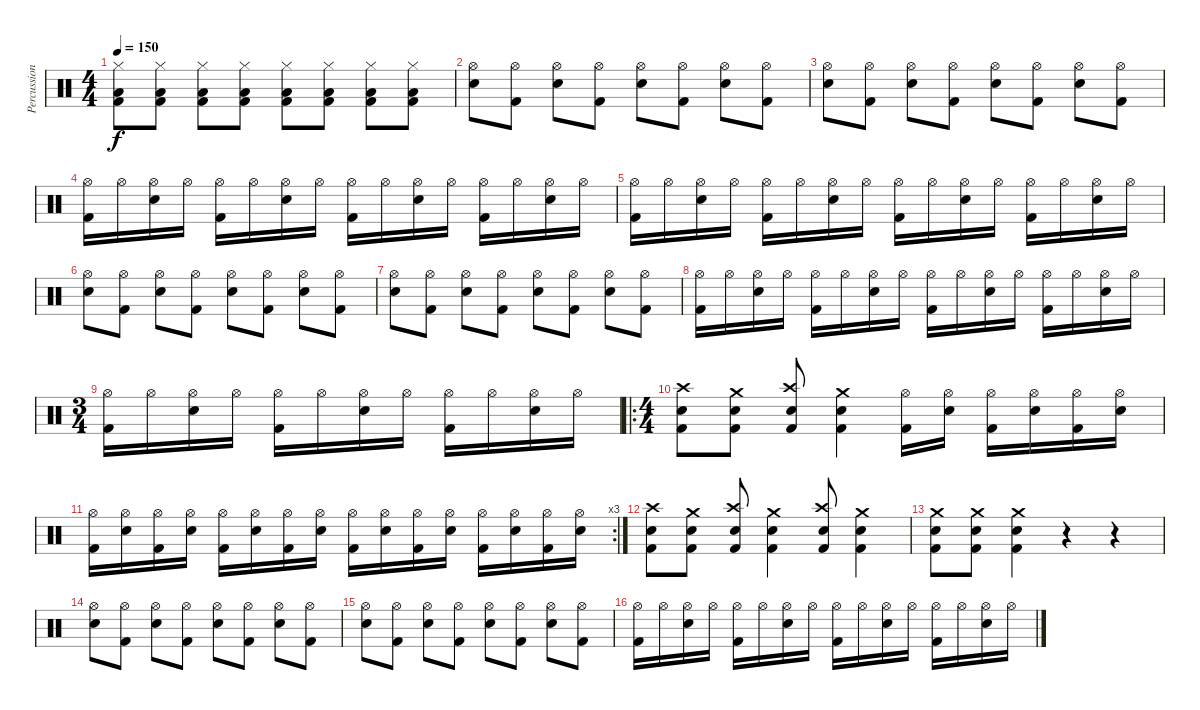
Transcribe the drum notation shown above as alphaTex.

\track ("Percussion" "Percussion") {instrument percussion}
\staff {score}
\articulation defaults
\ts (4 4)
\tempo 150
\clef neutral
\ks c
("Hi-Hat (closed)" "Low Tom (hit)" "Kick (hit) 2").8{dy f} ("Hi-Hat (closed)" "Low Tom (hit)" "Kick (hit) 2").8 ("Hi-Hat (closed)" "Low Tom (hit)" "Kick (hit) 2").8 ("Hi-Hat (closed)" "Low Tom (hit)" "Kick (hit) 2").8 ("Hi-Hat (closed)" "Low Tom (hit)" "Kick (hit) 2").8 ("Hi-Hat (closed)" "Low Tom (hit)" "Kick (hit) 2").8 ("Hi-Hat (closed)" "Low Tom (hit)" "Kick (hit) 2").8 ("Hi-Hat (closed)" "Low Tom (hit)" "Kick (hit) 2").8 |
("Hi-Hat (open)" "Snare (hit) 2").8 ("Hi-Hat (open)" "Kick (hit) 2").8 ("Hi-Hat (open)" "Snare (hit) 2").8 ("Hi-Hat (open)" "Kick (hit) 2").8 ("Hi-Hat (open)" "Snare (hit) 2").8 ("Hi-Hat (open)" "Kick (hit) 2").8 ("Hi-Hat (open)" "Snare (hit) 2").8 ("Hi-Hat (open)" "Kick (hit) 2").8 |
("Hi-Hat (open)" "Snare (hit) 2").8 ("Hi-Hat (open)" "Kick (hit) 2").8 ("Hi-Hat (open)" "Snare (hit) 2").8 ("Hi-Hat (open)" "Kick (hit) 2").8 ("Hi-Hat (open)" "Snare (hit) 2").8 ("Hi-Hat (open)" "Kick (hit) 2").8 ("Hi-Hat (open)" "Snare (hit) 2").8 ("Hi-Hat (open)" "Kick (hit) 2").8 |
("Hi-Hat (open)" "Kick (hit) 2").16 "Hi-Hat (open)".16 ("Hi-Hat (open)" "Snare (hit) 2").16 "Hi-Hat (open)".16 ("Hi-Hat (open)" "Kick (hit) 2").16 "Hi-Hat (open)".16 ("Hi-Hat (open)" "Snare (hit) 2").16 "Hi-Hat (open)".16 ("Hi-Hat (open)" "Kick (hit) 2").16 "Hi-Hat (open)".16 ("Hi-Hat (open)" "Snare (hit) 2").16 "Hi-Hat (open)".16 ("Hi-Hat (open)" "Kick (hit) 2").16 "Hi-Hat (open)".16 ("Hi-Hat (open)" "Snare (hit) 2").16 "Hi-Hat (open)".16 |
("Hi-Hat (open)" "Kick (hit) 2").16 "Hi-Hat (open)".16 ("Hi-Hat (open)" "Snare (hit) 2").16 "Hi-Hat (open)".16 ("Hi-Hat (open)" "Kick (hit) 2").16 "Hi-Hat (open)".16 ("Hi-Hat (open)" "Snare (hit) 2").16 "Hi-Hat (open)".16 ("Hi-Hat (open)" "Kick (hit) 2").16 "Hi-Hat (open)".16 ("Hi-Hat (open)" "Snare (hit) 2").16 "Hi-Hat (open)".16 ("Hi-Hat (open)" "Kick (hit) 2").16 "Hi-Hat (open)".16 ("Hi-Hat (open)" "Snare (hit) 2").16 "Hi-Hat (open)".16 |
("Hi-Hat (open)" "Snare (hit) 2").8 ("Hi-Hat (open)" "Kick (hit) 2").8 ("Hi-Hat (open)" "Snare (hit) 2").8 ("Hi-Hat (open)" "Kick (hit) 2").8 ("Hi-Hat (open)" "Snare (hit) 2").8 ("Hi-Hat (open)" "Kick (hit) 2").8 ("Hi-Hat (open)" "Snare (hit) 2").8 ("Hi-Hat (open)" "Kick (hit) 2").8 |
("Hi-Hat (open)" "Snare (hit) 2").8 ("Hi-Hat (open)" "Kick (hit) 2").8 ("Hi-Hat (open)" "Snare (hit) 2").8 ("Hi-Hat (open)" "Kick (hit) 2").8 ("Hi-Hat (open)" "Snare (hit) 2").8 ("Hi-Hat (open)" "Kick (hit) 2").8 ("Hi-Hat (open)" "Snare (hit) 2").8 ("Hi-Hat (open)" "Kick (hit) 2").8 |
("Hi-Hat (open)" "Kick (hit) 2").16 "Hi-Hat (open)".16 ("Hi-Hat (open)" "Snare (hit) 2").16 "Hi-Hat (open)".16 ("Hi-Hat (open)" "Kick (hit) 2").16 "Hi-Hat (open)".16 ("Hi-Hat (open)" "Snare (hit) 2").16 "Hi-Hat (open)".16 ("Hi-Hat (open)" "Kick (hit) 2").16 "Hi-Hat (open)".16 ("Hi-Hat (open)" "Snare (hit) 2").16 "Hi-Hat (open)".16 ("Hi-Hat (open)" "Kick (hit) 2").16 "Hi-Hat (open)".16 ("Hi-Hat (open)" "Snare (hit) 2").16 "Hi-Hat (open)".16 |
\ts (3 4)
("Hi-Hat (open)" "Kick (hit) 2").16 "Hi-Hat (open)".16 ("Hi-Hat (open)" "Snare (hit) 2").16 "Hi-Hat (open)".16 ("Hi-Hat (open)" "Kick (hit) 2").16 "Hi-Hat (open)".16 ("Hi-Hat (open)" "Snare (hit) 2").16 "Hi-Hat (open)".16 ("Hi-Hat (open)" "Kick (hit) 2").16 "Hi-Hat (open)".16 ("Hi-Hat (open)" "Snare (hit) 2").16 "Hi-Hat (open)".16 |
\ro
\ts (4 4)
("Crash high (hit)" "Electric Snare (hit)" "Kick (hit) 2").8 ("Crash medium (hit)" "Electric Snare (hit)" "Kick (hit) 2").8 ("Crash high (hit)" "Electric Snare (hit)" "Kick (hit) 2").8 ("Crash medium (hit)" "Electric Snare (hit)" "Kick (hit) 2").4 ("Hi-Hat (open)" "Kick (hit) 2").16 ("Hi-Hat (open)" "Electric Snare (hit)").16 ("Hi-Hat (open)" "Kick (hit) 2").16 ("Hi-Hat (open)" "Electric Snare (hit)").16 ("Hi-Hat (open)" "Kick (hit) 2").16 ("Hi-Hat (open)" "Electric Snare (hit)").16 |
\rc 3
("Hi-Hat (open)" "Kick (hit) 2").16 ("Hi-Hat (open)" "Electric Snare (hit)").16 ("Hi-Hat (open)" "Kick (hit) 2").16 ("Hi-Hat (open)" "Electric Snare (hit)").16 ("Hi-Hat (open)" "Kick (hit) 2").16 ("Hi-Hat (open)" "Electric Snare (hit)").16 ("Hi-Hat (open)" "Kick (hit) 2").16 ("Hi-Hat (open)" "Electric Snare (hit)").16 ("Hi-Hat (open)" "Kick (hit) 2").16 ("Hi-Hat (open)" "Electric Snare (hit)").16 ("Hi-Hat (open)" "Kick (hit) 2").16 ("Hi-Hat (open)" "Electric Snare (hit)").16 ("Hi-Hat (open)" "Kick (hit) 2").16 ("Hi-Hat (open)" "Electric Snare (hit)").16 ("Hi-Hat (open)" "Kick (hit) 2").16 ("Hi-Hat (open)" "Electric Snare (hit)").16 |
("Crash high (hit)" "Electric Snare (hit)" "Kick (hit) 2").8 ("Crash medium (hit)" "Electric Snare (hit)" "Kick (hit) 2").8 ("Crash high (hit)" "Electric Snare (hit)" "Kick (hit) 2").8 ("Crash medium (hit)" "Electric Snare (hit)" "Kick (hit) 2").4 ("Crash high (hit)" "Electric Snare (hit)" "Kick (hit) 2").8 ("Crash medium (hit)" "Electric Snare (hit)" "Kick (hit) 2").4 |
("Crash medium (hit)" "Electric Snare (hit)" "Kick (hit) 2").8 ("Crash medium (hit)" "Electric Snare (hit)" "Kick (hit) 2").8 ("Crash medium (hit)" "Electric Snare (hit)" "Kick (hit) 2").4 r.4 r.4 |
("Hi-Hat (open)" "Snare (hit) 2").8 ("Hi-Hat (open)" "Kick (hit) 2").8 ("Hi-Hat (open)" "Snare (hit) 2").8 ("Hi-Hat (open)" "Kick (hit) 2").8 ("Hi-Hat (open)" "Snare (hit) 2").8 ("Hi-Hat (open)" "Kick (hit) 2").8 ("Hi-Hat (open)" "Snare (hit) 2").8 ("Hi-Hat (open)" "Kick (hit) 2").8 |
("Hi-Hat (open)" "Snare (hit) 2").8 ("Hi-Hat (open)" "Kick (hit) 2").8 ("Hi-Hat (open)" "Snare (hit) 2").8 ("Hi-Hat (open)" "Kick (hit) 2").8 ("Hi-Hat (open)" "Snare (hit) 2").8 ("Hi-Hat (open)" "Kick (hit) 2").8 ("Hi-Hat (open)" "Snare (hit) 2").8 ("Hi-Hat (open)" "Kick (hit) 2").8 |
("Hi-Hat (open)" "Kick (hit) 2").16 "Hi-Hat (open)".16 ("Hi-Hat (open)" "Snare (hit) 2").16 "Hi-Hat (open)".16 ("Hi-Hat (open)" "Kick (hit) 2").16 "Hi-Hat (open)".16 ("Hi-Hat (open)" "Snare (hit) 2").16 "Hi-Hat (open)".16 ("Hi-Hat (open)" "Kick (hit) 2").16 "Hi-Hat (open)".16 ("Hi-Hat (open)" "Snare (hit) 2").16 "Hi-Hat (open)".16 ("Hi-Hat (open)" "Kick (hit) 2").16 "Hi-Hat (open)".16 ("Hi-Hat (open)" "Snare (hit) 2").16 "Hi-Hat (open)".16
